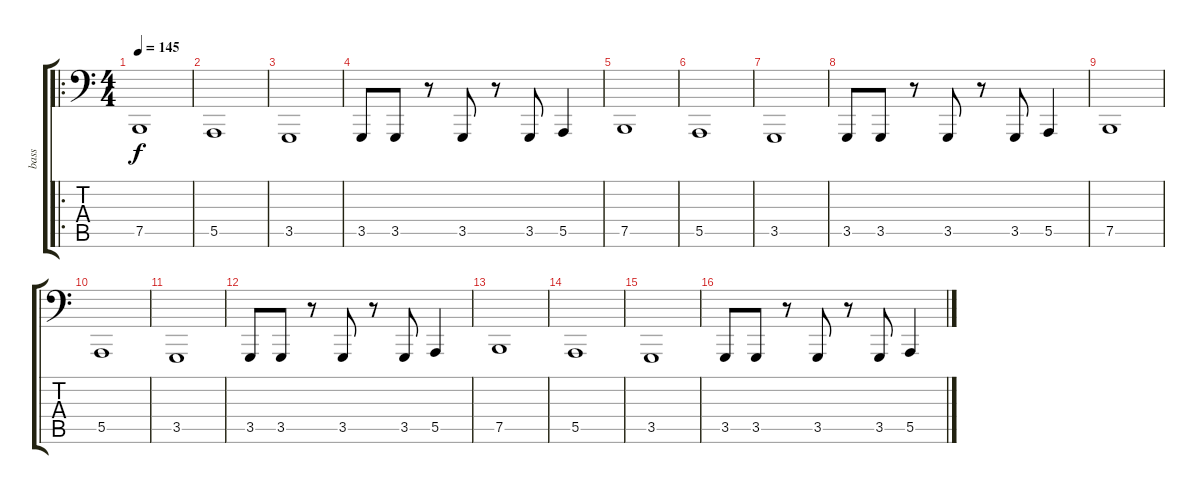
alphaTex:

\track ("bass" "bass") {instrument lead1square}
\staff {score tabs}
\tuning (C3 G2 D2 A1 E1 B0) {hide}
\ro
\ts (4 4)
\tempo 145
\clef f4
\ks c
7.5.1{dy f instrument lead1square} |
5.5.1 |
3.5.1 |
3.5.8 3.5.8 r.8 3.5.8 r.8 3.5.8 5.5.4 |
7.5.1 |
5.5.1 |
3.5.1 |
3.5.8 3.5.8 r.8 3.5.8 r.8 3.5.8 5.5.4 |
7.5.1 |
5.5.1 |
3.5.1 |
3.5.8 3.5.8 r.8 3.5.8 r.8 3.5.8 5.5.4 |
7.5.1 |
5.5.1 |
3.5.1 |
3.5.8 3.5.8 r.8 3.5.8 r.8 3.5.8 5.5.4
